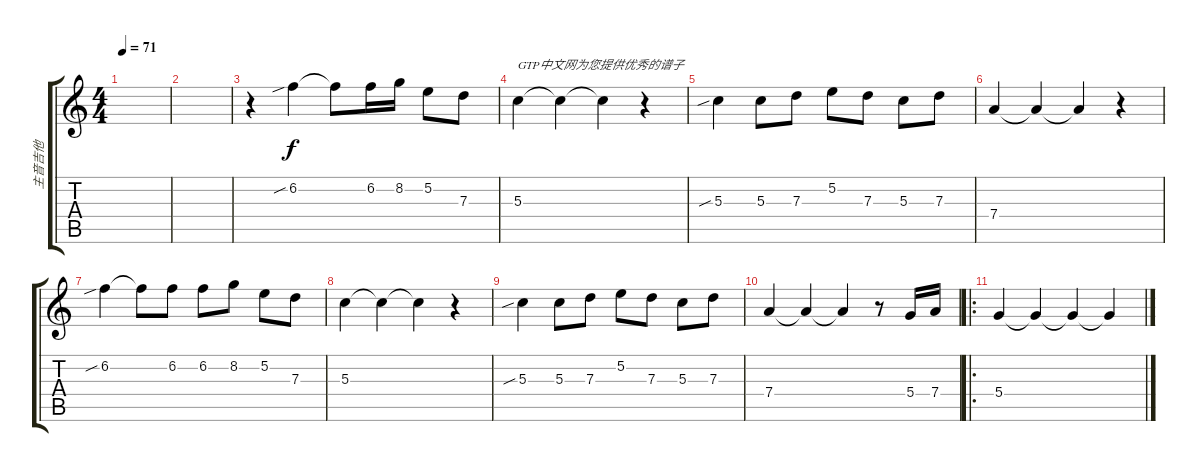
\track ("主音吉他" "主音吉他") {instrument distortionguitar}
\staff {score tabs}
\tuning (E4 B3 G3 D3 A2 E2) {hide}
\ts (4 4)
\tempo 71
\clef g2
\ks c
|
|
r.4 6.2{sib}.4 6.2{t}.8 6.2.16 8.2.16 5.2.8 7.3.8 |
5.3.4{txt "GTP中文网为您提供优秀的谱子"} 5.3{t}.4 5.3{t}.4 r.4 |
5.3{sib}.4 5.3.8 7.3.8 5.2.8 7.3.8 5.3.8 7.3.8 |
7.4.4 7.4{t}.4 7.4{t}.4 r.4 |
6.2{sib}.4 6.2{t}.8 6.2.8 6.2.8 8.2.8 5.2.8 7.3.8 |
5.3.4 5.3{t}.4 5.3{t}.4 r.4 |
5.3{sib}.4 5.3.8 7.3.8 5.2.8 7.3.8 5.3.8 7.3.8 |
7.4.4 7.4{t}.4 7.4{t}.4 r.8 5.4.16 7.4.16 |
\ro
5.4.4 5.4{t}.4 5.4{t}.4 5.4{t}.4
